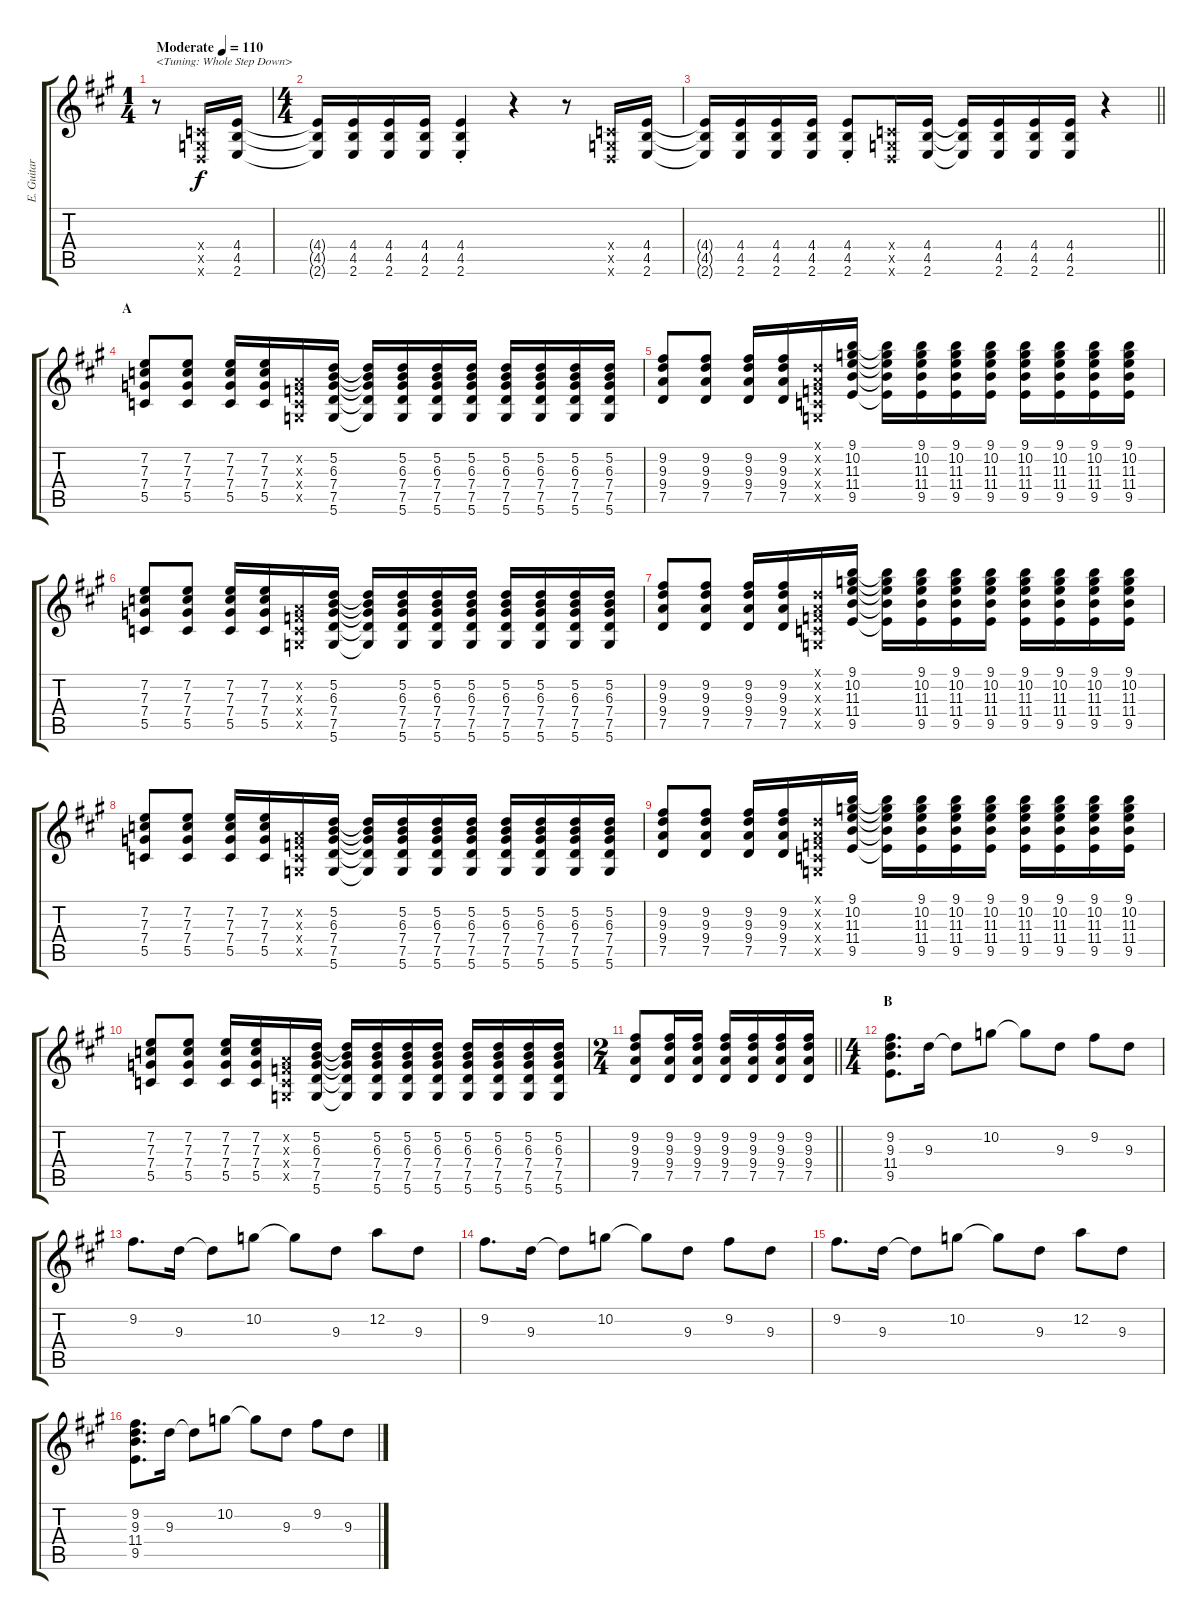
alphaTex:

\track ("E. Guitar III" "E. Guitar ") {instrument overdrivenguitar}
\staff {score tabs}
\tuning (D4 A3 F3 C3 G2 D2) {hide}
\ts (1 4)
\tempo (110 "Moderate")
\clef g2
\ks a
r.8{txt "<Tuning: Whole Step Down>" dy f instrument overdrivenguitar} (0.4{x} 0.5{x} 0.6{x}).16 (4.4 4.5 2.6).16 |
\ts (4 4)
(4.4{t} 4.5{t} 2.6{t}).16 (4.4 4.5 2.6).16 (4.4 4.5 2.6).16 (4.4 4.5 2.6).16 (4.4{st} 4.5{st} 2.6{st}).4 r.4 r.8 (0.4{x} 0.5{x} 0.6{x}).16 (4.4 4.5 2.6).16 |
\barLineRight lightlight
(4.4{t} 4.5{t} 2.6{t}).16 (4.4 4.5 2.6).16 (4.4 4.5 2.6).16 (4.4 4.5 2.6).16 (4.4{st} 4.5{st} 2.6{st}).8 (0.4{x} 0.5{x} 0.6{x}).16 (4.4 4.5 2.6).16 (4.4{t} 4.5{t} 2.6{t}).16 (4.4 4.5 2.6).16 (4.4 4.5 2.6).16 (4.4 4.5 2.6).16 r.4 |
\section ("" "A")
(7.2 7.3 7.4 5.5).8 (7.2 7.3 7.4 5.5).8 (7.2 7.3 7.4 5.5).16 (7.2 7.3 7.4 5.5).16 (0.2{x} 0.3{x} 0.4{x} 0.5{x}).16 (5.2 6.3 7.4 7.5 5.6).16 (5.2{t} 6.3{t} 7.4{t} 7.5{t} 5.6{t}).16 (5.2 6.3 7.4 7.5 5.6).16 (5.2 6.3 7.4 7.5 5.6).16 (5.2 6.3 7.4 7.5 5.6).16 (5.2 6.3 7.4 7.5 5.6).16 (5.2 6.3 7.4 7.5 5.6).16 (5.2 6.3 7.4 7.5 5.6).16 (5.2 6.3 7.4 7.5 5.6).16 |
(9.2 9.3 9.4 7.5).8 (9.2 9.3 9.4 7.5).8 (9.2 9.3 9.4 7.5).16 (9.2 9.3 9.4 7.5).16 (0.1{x} 0.2{x} 0.3{x} 0.4{x} 0.5{x}).16 (9.1 10.2 11.3 11.4 9.5).16 (9.1{t} 10.2{t} 11.3{t} 11.4{t} 9.5{t}).16 (9.1 10.2 11.3 11.4 9.5).16 (9.1 10.2 11.3 11.4 9.5).16 (9.1 10.2 11.3 11.4 9.5).16 (9.1 10.2 11.3 11.4 9.5).16 (9.1 10.2 11.3 11.4 9.5).16 (9.1 10.2 11.3 11.4 9.5).16 (9.1 10.2 11.3 11.4 9.5).16 |
(7.2 7.3 7.4 5.5).8 (7.2 7.3 7.4 5.5).8 (7.2 7.3 7.4 5.5).16 (7.2 7.3 7.4 5.5).16 (0.2{x} 0.3{x} 0.4{x} 0.5{x}).16 (5.2 6.3 7.4 7.5 5.6).16 (5.2{t} 6.3{t} 7.4{t} 7.5{t} 5.6{t}).16 (5.2 6.3 7.4 7.5 5.6).16 (5.2 6.3 7.4 7.5 5.6).16 (5.2 6.3 7.4 7.5 5.6).16 (5.2 6.3 7.4 7.5 5.6).16 (5.2 6.3 7.4 7.5 5.6).16 (5.2 6.3 7.4 7.5 5.6).16 (5.2 6.3 7.4 7.5 5.6).16 |
(9.2 9.3 9.4 7.5).8 (9.2 9.3 9.4 7.5).8 (9.2 9.3 9.4 7.5).16 (9.2 9.3 9.4 7.5).16 (0.1{x} 0.2{x} 0.3{x} 0.4{x} 0.5{x}).16 (9.1 10.2 11.3 11.4 9.5).16 (9.1{t} 10.2{t} 11.3{t} 11.4{t} 9.5{t}).16 (9.1 10.2 11.3 11.4 9.5).16 (9.1 10.2 11.3 11.4 9.5).16 (9.1 10.2 11.3 11.4 9.5).16 (9.1 10.2 11.3 11.4 9.5).16 (9.1 10.2 11.3 11.4 9.5).16 (9.1 10.2 11.3 11.4 9.5).16 (9.1 10.2 11.3 11.4 9.5).16 |
(7.2 7.3 7.4 5.5).8 (7.2 7.3 7.4 5.5).8 (7.2 7.3 7.4 5.5).16 (7.2 7.3 7.4 5.5).16 (0.2{x} 0.3{x} 0.4{x} 0.5{x}).16 (5.2 6.3 7.4 7.5 5.6).16 (5.2{t} 6.3{t} 7.4{t} 7.5{t} 5.6{t}).16 (5.2 6.3 7.4 7.5 5.6).16 (5.2 6.3 7.4 7.5 5.6).16 (5.2 6.3 7.4 7.5 5.6).16 (5.2 6.3 7.4 7.5 5.6).16 (5.2 6.3 7.4 7.5 5.6).16 (5.2 6.3 7.4 7.5 5.6).16 (5.2 6.3 7.4 7.5 5.6).16 |
(9.2 9.3 9.4 7.5).8 (9.2 9.3 9.4 7.5).8 (9.2 9.3 9.4 7.5).16 (9.2 9.3 9.4 7.5).16 (0.1{x} 0.2{x} 0.3{x} 0.4{x} 0.5{x}).16 (9.1 10.2 11.3 11.4 9.5).16 (9.1{t} 10.2{t} 11.3{t} 11.4{t} 9.5{t}).16 (9.1 10.2 11.3 11.4 9.5).16 (9.1 10.2 11.3 11.4 9.5).16 (9.1 10.2 11.3 11.4 9.5).16 (9.1 10.2 11.3 11.4 9.5).16 (9.1 10.2 11.3 11.4 9.5).16 (9.1 10.2 11.3 11.4 9.5).16 (9.1 10.2 11.3 11.4 9.5).16 |
(7.2 7.3 7.4 5.5).8 (7.2 7.3 7.4 5.5).8 (7.2 7.3 7.4 5.5).16 (7.2 7.3 7.4 5.5).16 (0.2{x} 0.3{x} 0.4{x} 0.5{x}).16 (5.2 6.3 7.4 7.5 5.6).16 (5.2{t} 6.3{t} 7.4{t} 7.5{t} 5.6{t}).16 (5.2 6.3 7.4 7.5 5.6).16 (5.2 6.3 7.4 7.5 5.6).16 (5.2 6.3 7.4 7.5 5.6).16 (5.2 6.3 7.4 7.5 5.6).16 (5.2 6.3 7.4 7.5 5.6).16 (5.2 6.3 7.4 7.5 5.6).16 (5.2 6.3 7.4 7.5 5.6).16 |
\ts (2 4)
\barLineRight lightlight
(9.2 9.3 9.4 7.5).8 (9.2 9.3 9.4 7.5).16 (9.2 9.3 9.4 7.5).16 (9.2 9.3 9.4 7.5).16 (9.2 9.3 9.4 7.5).16 (9.2 9.3 9.4 7.5).16 (9.2 9.3 9.4 7.5).16 |
\ts (4 4)
\section ("" "B")
(9.2 9.3 11.4 9.5).8{d} 9.3.16 9.3{t}.8 10.2.8 10.2{t}.8 9.3.8 9.2.8 9.3.8 |
9.2.8{d} 9.3.16 9.3{t}.8 10.2.8 10.2{t}.8 9.3.8 12.2.8 9.3.8 |
9.2.8{d} 9.3.16 9.3{t}.8 10.2.8 10.2{t}.8 9.3.8 9.2.8 9.3.8 |
9.2.8{d} 9.3.16 9.3{t}.8 10.2.8 10.2{t}.8 9.3.8 12.2.8 9.3.8 |
(9.2 9.3 11.4 9.5).8{d} 9.3.16 9.3{t}.8 10.2.8 10.2{t}.8 9.3.8 9.2.8 9.3.8
